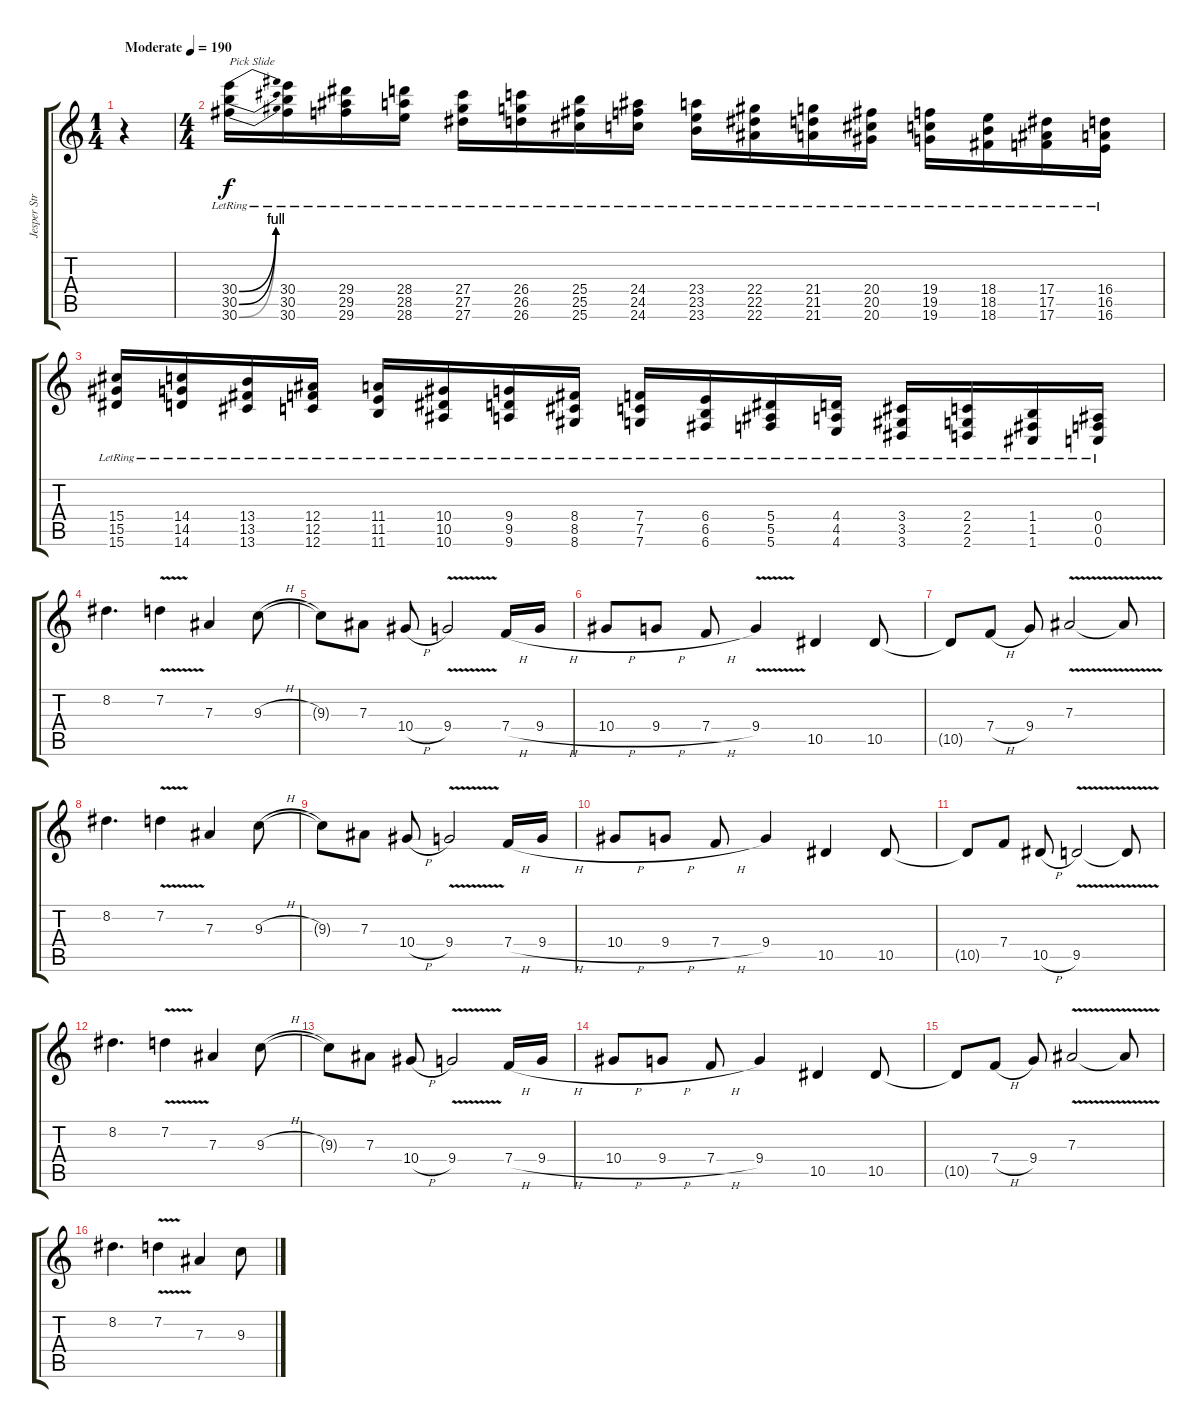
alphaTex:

\track ("Jesper Strömblad" "Jesper Str") {instrument distortionguitar}
\staff {score tabs}
\tuning (C4 G3 Eb3 Bb2 F2 C2) {hide}
\ts (1 4)
\tempo (190 "Moderate")
\clef g2
\ks c
r.4{dy f instrument distortionguitar} |
\ts (4 4)
(30.4{be (bend 0 0 60 4) lr} 30.5{be (bend 0 0 60 4) lr} 30.6{be (bend 0 0 60 4) lr}).16{txt "Pick Slide" instrument guitarfretnoise} (30.4{lr} 30.5{lr} 30.6{lr}).16 (29.4{lr} 29.5{lr} 29.6{lr}).16 (28.4{lr} 28.5{lr} 28.6{lr}).16 (27.4{lr} 27.5{lr} 27.6{lr}).16 (26.4{lr} 26.5{lr} 26.6{lr}).16 (25.4{lr} 25.5{lr} 25.6{lr}).16 (24.4{lr} 24.5{lr} 24.6{lr}).16 (23.4{lr} 23.5{lr} 23.6{lr}).16 (22.4{lr} 22.5{lr} 22.6{lr}).16 (21.4{lr} 21.5{lr} 21.6{lr}).16 (20.4{lr} 20.5{lr} 20.6{lr}).16 (19.4{lr} 19.5{lr} 19.6{lr}).16 (18.4{lr} 18.5{lr} 18.6{lr}).16 (17.4{lr} 17.5{lr} 17.6{lr}).16 (16.4{lr} 16.5{lr} 16.6{lr}).16 |
(15.4{lr} 15.5{lr} 15.6{lr}).16 (14.4{lr} 14.5{lr} 14.6{lr}).16 (13.4{lr} 13.5{lr} 13.6{lr}).16 (12.4{lr} 12.5{lr} 12.6{lr}).16 (11.4{lr} 11.5{lr} 11.6{lr}).16 (10.4{lr} 10.5{lr} 10.6{lr}).16 (9.4{lr} 9.5{lr} 9.6{lr}).16 (8.4{lr} 8.5{lr} 8.6{lr}).16 (7.4{lr} 7.5{lr} 7.6{lr}).16 (6.4{lr} 6.5{lr} 6.6{lr}).16 (5.4{lr} 5.5{lr} 5.6{lr}).16 (4.4{lr} 4.5{lr} 4.6{lr}).16 (3.4{lr} 3.5{lr} 3.6{lr}).16 (2.4{lr} 2.5{lr} 2.6{lr}).16 (1.4{lr} 1.5{lr} 1.6{lr}).16 (0.4{lr} 0.5{lr} 0.6{lr}).16 |
8.2.4{d balance 8 instrument distortionguitar} 7.2{v}.4 7.3.4 9.3{h}.8 |
9.3{t}.8 7.3.8 10.4{h}.8 9.4{v}.2 7.4{h}.16 9.4{h}.16 |
10.4{h}.8 9.4{h}.8 7.4{h}.8 9.4{v}.4 10.5.4 10.5.8 |
10.5{t}.8 7.4{h}.8 9.4.8 7.3{v}.2 7.3{t}.8 |
8.2.4{d} 7.2{v}.4 7.3.4 9.3{h}.8 |
9.3{t}.8 7.3.8 10.4{h}.8 9.4{v}.2 7.4{h}.16 9.4{h}.16 |
10.4{h}.8 9.4{h}.8 7.4{h}.8 9.4.4 10.5.4 10.5.8 |
10.5{t}.8 7.4.8 10.5{h}.8 9.5{v}.2 9.5{t}.8 |
8.2.4{d} 7.2{v}.4 7.3.4 9.3{h}.8 |
9.3{t}.8 7.3.8 10.4{h}.8 9.4{v}.2 7.4{h}.16 9.4{h}.16 |
10.4{h}.8 9.4{h}.8 7.4{h}.8 9.4.4 10.5.4 10.5.8 |
10.5{t}.8 7.4{h}.8 9.4.8 7.3{v}.2 7.3{t}.8 |
8.2.4{d} 7.2{v}.4 7.3.4 9.3{h}.8
